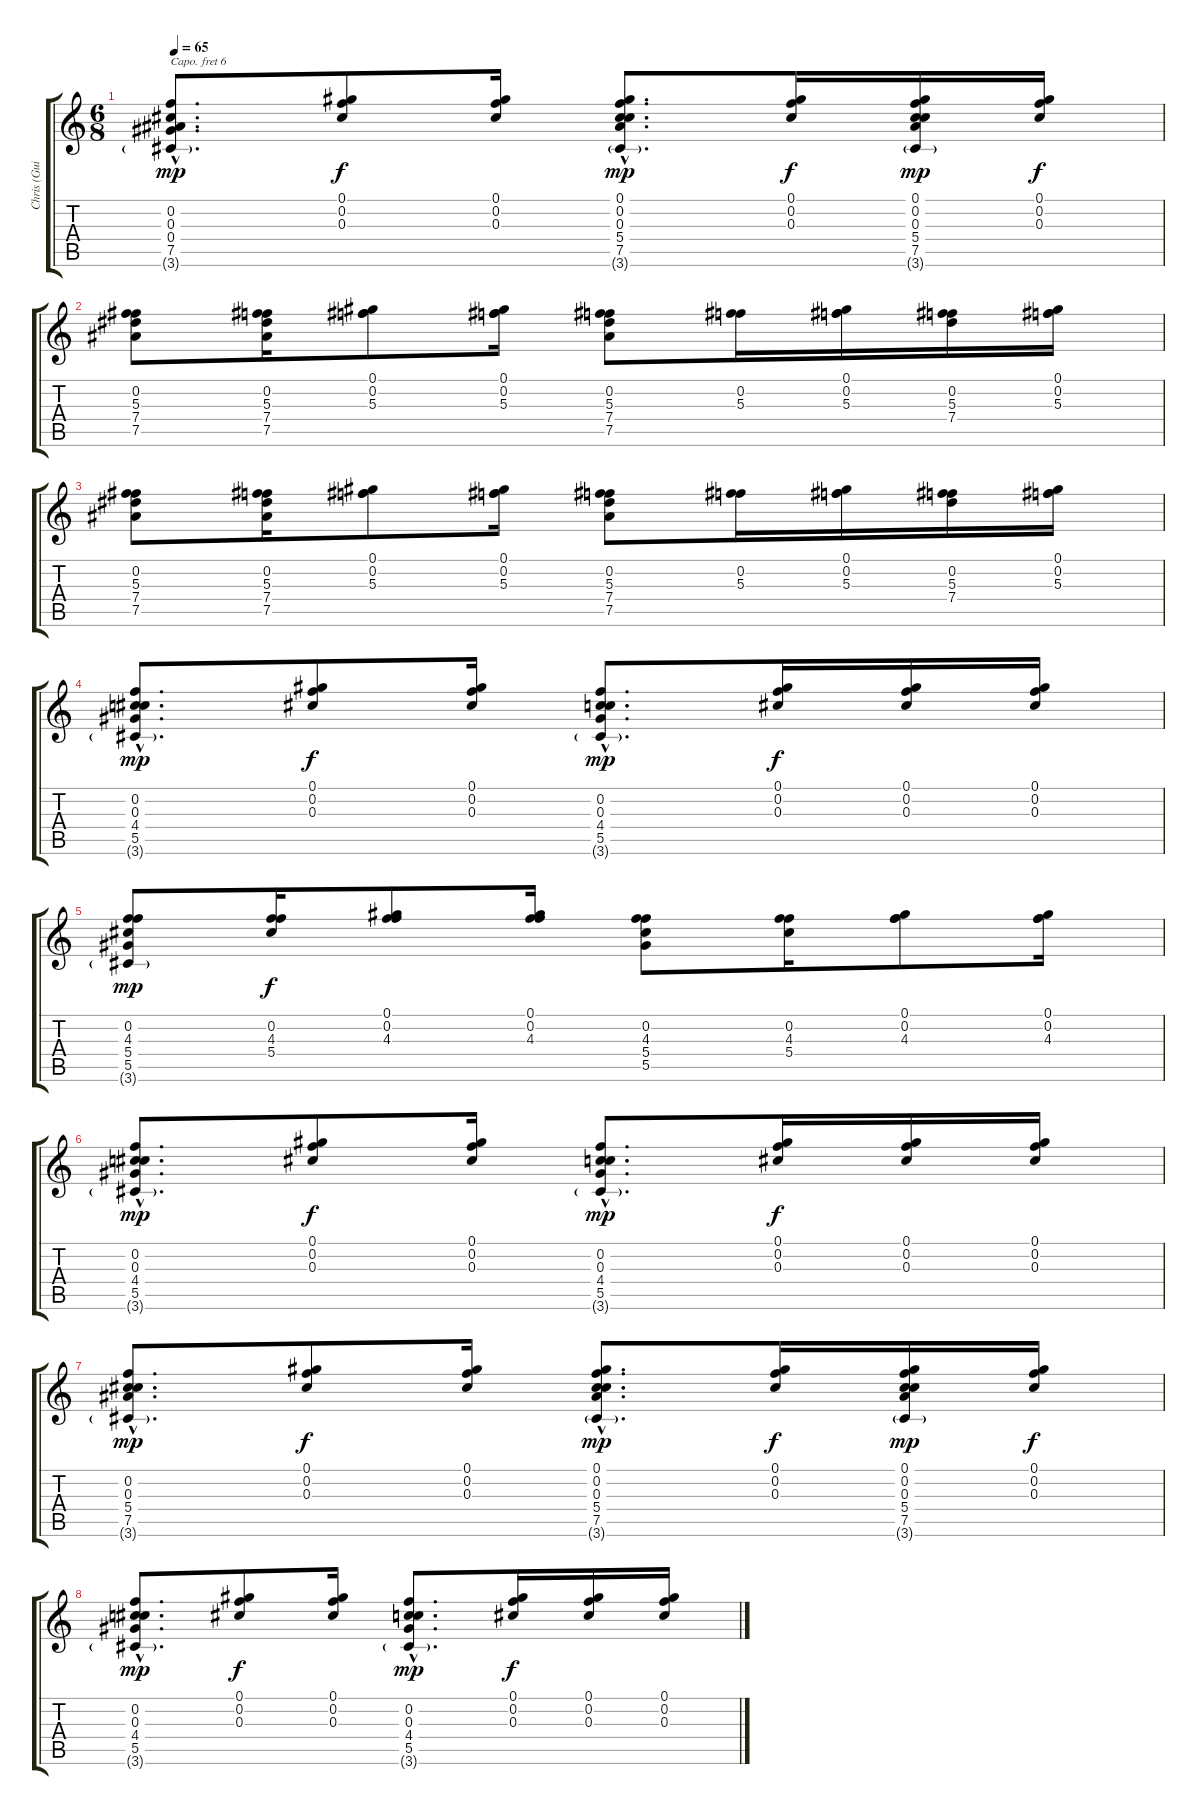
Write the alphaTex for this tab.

\track ("Chris (Guitar 1 Capo 6th)" "Chris (Gui") {instrument acousticguitarsteel}
\staff {score tabs}
\capo 6
\tuning (D4 B3 G3 D3 A2 E2) {hide}
\ts (6 8)
\tempo 65
\clef g2
\ks c
(0.2{hac} 0.3{hac} 0.4{hac} 7.5{hac} 3.6{g hac}).8{d dy mp} (0.1 0.2 0.3).8{dy f} (0.1 0.2 0.3).16 (0.1{hac} 0.2{hac} 0.3{hac} 5.4{hac} 7.5{hac} 3.6{g hac}).8{d dy mp} (0.1 0.2 0.3).16{dy f} (0.1 0.2 0.3 5.4 7.5 3.6{g}).16{dy mp} (0.1 0.2 0.3).16{dy f} |
(0.2 5.3 7.4 7.5).8 (0.2 5.3 7.4 7.5).16 (0.1 0.2 5.3).8 (0.1 0.2 5.3).16 (0.2 5.3 7.4 7.5).8 (0.2 5.3).16 (0.1 0.2 5.3).16 (0.2 5.3 7.4).16 (0.1 0.2 5.3).16 |
(0.2 5.3 7.4 7.5).8 (0.2 5.3 7.4 7.5).16 (0.1 0.2 5.3).8 (0.1 0.2 5.3).16 (0.2 5.3 7.4 7.5).8 (0.2 5.3).16 (0.1 0.2 5.3).16 (0.2 5.3 7.4).16 (0.1 0.2 5.3).16 |
(0.2{hac} 0.3{hac} 4.4{hac} 5.5{hac} 3.6{g hac}).8{d dy mp} (0.1 0.2 0.3).8{dy f} (0.1 0.2 0.3).16 (0.2{hac} 0.3{hac} 4.4{hac} 5.5{hac} 3.6{g hac}).8{d dy mp} (0.1 0.2 0.3).16{dy f} (0.1 0.2 0.3).16 (0.1 0.2 0.3).16 |
(0.2 4.3 5.4 5.5 3.6{g}).8{dy mp} (0.2 4.3 5.4).16{dy f} (0.1 0.2 4.3).8 (0.1 0.2 4.3).16 (0.2 4.3 5.4 5.5).8 (0.2 4.3 5.4).16 (0.1 0.2 4.3).8 (0.1 0.2 4.3).16 |
(0.2{hac} 0.3{hac} 4.4{hac} 5.5{hac} 3.6{g hac}).8{d dy mp} (0.1 0.2 0.3).8{dy f} (0.1 0.2 0.3).16 (0.2{hac} 0.3{hac} 4.4{hac} 5.5{hac} 3.6{g hac}).8{d dy mp} (0.1 0.2 0.3).16{dy f} (0.1 0.2 0.3).16 (0.1 0.2 0.3).16 |
(0.2{hac} 0.3{hac} 5.4{hac} 7.5{hac} 3.6{g hac}).8{d dy mp} (0.1 0.2 0.3).8{dy f} (0.1 0.2 0.3).16 (0.1{hac} 0.2{hac} 0.3{hac} 5.4{hac} 7.5{hac} 3.6{g hac}).8{d dy mp} (0.1 0.2 0.3).16{dy f} (0.1 0.2 0.3 5.4 7.5 3.6{g}).16{dy mp} (0.1 0.2 0.3).16{dy f} |
(0.2{hac} 0.3{hac} 4.4{hac} 5.5{hac} 3.6{g hac}).8{d dy mp} (0.1 0.2 0.3).8{dy f} (0.1 0.2 0.3).16 (0.2{hac} 0.3{hac} 4.4{hac} 5.5{hac} 3.6{g hac}).8{d dy mp} (0.1 0.2 0.3).16{dy f} (0.1 0.2 0.3).16 (0.1 0.2 0.3).16
